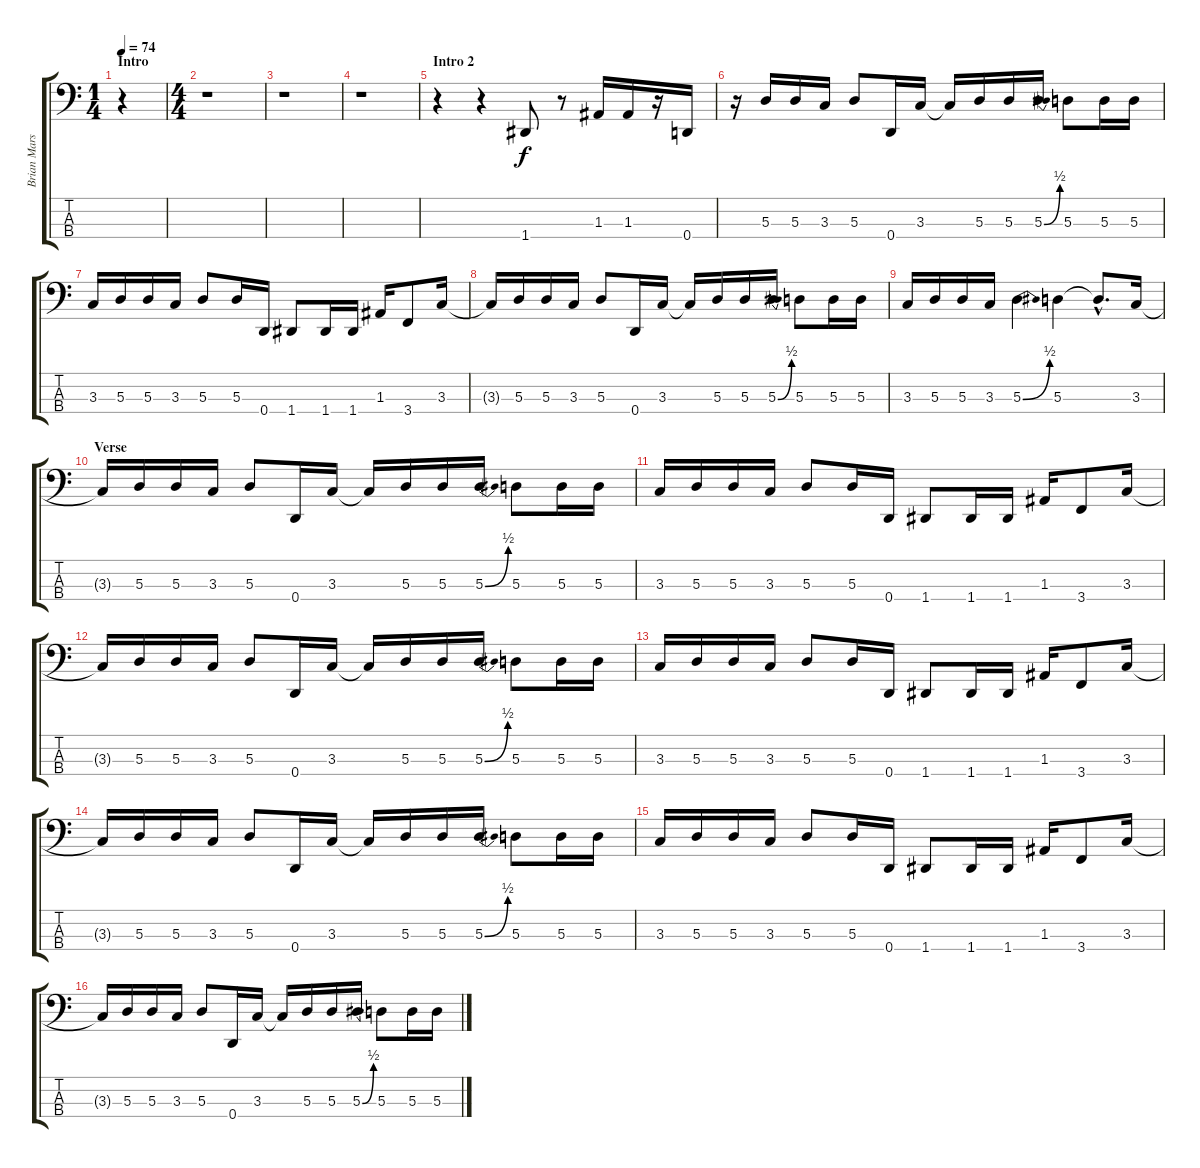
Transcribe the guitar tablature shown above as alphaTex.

\track ("Brian Marshall" "Brian Mars") {instrument electricbasspick}
\staff {score tabs}
\tuning (A2 D2 A1 D1) {hide}
\ts (1 4)
\section ("" "Intro")
\tempo 74
\clef f4
\ks c
r.4{dy f instrument electricbasspick} |
\ts (4 4)
r.1 |
r.1 |
r.1 |
\section ("" "Intro 2")
r.4 r.4 1.4.8 r.8 1.3.16 1.3.16 r.16 0.4.16 |
r.16 5.3.16 5.3.16 3.3.16 5.3.8 0.4.16 3.3.16 3.3{t}.16 5.3.16 5.3.16 5.3{be (bend 0 0 60 2)}.16 5.3.8 5.3.16 5.3.16 |
3.3.16 5.3.16 5.3.16 3.3.16 5.3.8 5.3.16 0.4.16 1.4.8 1.4.16 1.4.16 1.3.16 3.4.8 3.3.16 |
3.3{t}.16 5.3.16 5.3.16 3.3.16 5.3.8 0.4.16 3.3.16 3.3{t}.16 5.3.16 5.3.16 5.3{be (bend 0 0 60 2)}.16 5.3.8 5.3.16 5.3.16 |
3.3.16 5.3.16 5.3.16 3.3.16 5.3{be (bend 0 0 60 2)}.4 5.3.4 5.3{hac t}.8{d} 3.3.16 |
\section ("" "Verse")
3.3{t}.16{volume 11} 5.3.16 5.3.16 3.3.16 5.3.8 0.4.16 3.3.16 3.3{t}.16 5.3.16 5.3.16 5.3{be (bend 0 0 60 2)}.16 5.3.8 5.3.16 5.3.16 |
3.3.16 5.3.16 5.3.16 3.3.16 5.3.8 5.3.16 0.4.16 1.4.8 1.4.16 1.4.16 1.3.16 3.4.8 3.3.16 |
3.3{t}.16 5.3.16 5.3.16 3.3.16 5.3.8 0.4.16 3.3.16 3.3{t}.16 5.3.16 5.3.16 5.3{be (bend 0 0 60 2)}.16 5.3.8 5.3.16 5.3.16 |
3.3.16 5.3.16 5.3.16 3.3.16 5.3.8 5.3.16 0.4.16 1.4.8 1.4.16 1.4.16 1.3.16 3.4.8 3.3.16 |
3.3{t}.16 5.3.16 5.3.16 3.3.16 5.3.8 0.4.16 3.3.16 3.3{t}.16 5.3.16 5.3.16 5.3{be (bend 0 0 60 2)}.16 5.3.8 5.3.16 5.3.16 |
3.3.16 5.3.16 5.3.16 3.3.16 5.3.8 5.3.16 0.4.16 1.4.8 1.4.16 1.4.16 1.3.16 3.4.8 3.3.16 |
3.3{t}.16 5.3.16 5.3.16 3.3.16 5.3.8 0.4.16 3.3.16 3.3{t}.16 5.3.16 5.3.16 5.3{be (bend 0 0 60 2)}.16 5.3.8 5.3.16 5.3.16
